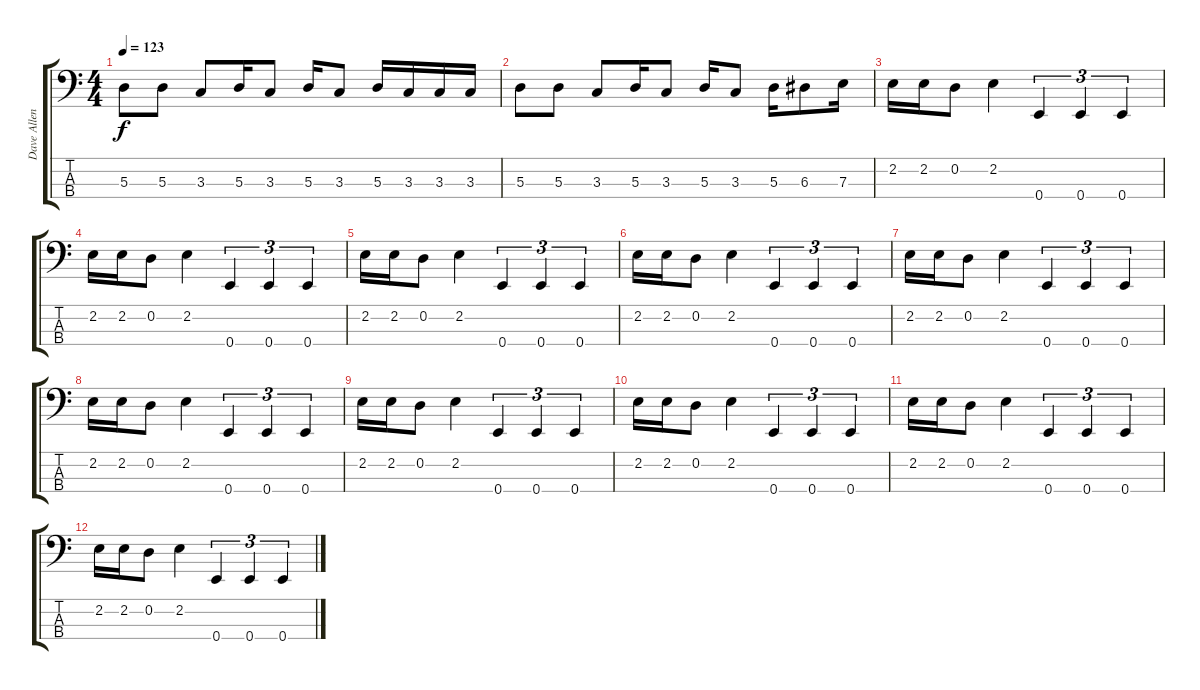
\track ("Dave Allen" "Dave Allen") {instrument electricbassfinger}
\staff {score tabs}
\tuning (G2 D2 A1 E1) {hide}
\ts (4 4)
\tempo 123
\clef f4
\ks c
5.3.8{dy f} 5.3.8 3.3.8 5.3.16 3.3.8 5.3.16 3.3.8 5.3.16 3.3.16 3.3.16 3.3.16 |
5.3.8 5.3.8 3.3.8 5.3.16 3.3.8 5.3.16 3.3.8 5.3.16 6.3.8 7.3.16 |
2.2.16 2.2.16 0.2.8 2.2.4 0.4.4{tu (3 2)} 0.4.4{tu (3 2)} 0.4.4{tu (3 2)} |
2.2.16 2.2.16 0.2.8 2.2.4 0.4.4{tu (3 2)} 0.4.4{tu (3 2)} 0.4.4{tu (3 2)} |
2.2.16 2.2.16 0.2.8 2.2.4 0.4.4{tu (3 2)} 0.4.4{tu (3 2)} 0.4.4{tu (3 2)} |
2.2.16 2.2.16 0.2.8 2.2.4 0.4.4{tu (3 2)} 0.4.4{tu (3 2)} 0.4.4{tu (3 2)} |
2.2.16 2.2.16 0.2.8 2.2.4 0.4.4{tu (3 2)} 0.4.4{tu (3 2)} 0.4.4{tu (3 2)} |
2.2.16 2.2.16 0.2.8 2.2.4 0.4.4{tu (3 2)} 0.4.4{tu (3 2)} 0.4.4{tu (3 2)} |
2.2.16 2.2.16 0.2.8 2.2.4 0.4.4{tu (3 2)} 0.4.4{tu (3 2)} 0.4.4{tu (3 2)} |
2.2.16 2.2.16 0.2.8 2.2.4 0.4.4{tu (3 2)} 0.4.4{tu (3 2)} 0.4.4{tu (3 2)} |
2.2.16 2.2.16 0.2.8 2.2.4 0.4.4{tu (3 2)} 0.4.4{tu (3 2)} 0.4.4{tu (3 2)} |
2.2.16 2.2.16 0.2.8 2.2.4 0.4.4{tu (3 2)} 0.4.4{tu (3 2)} 0.4.4{tu (3 2)}
